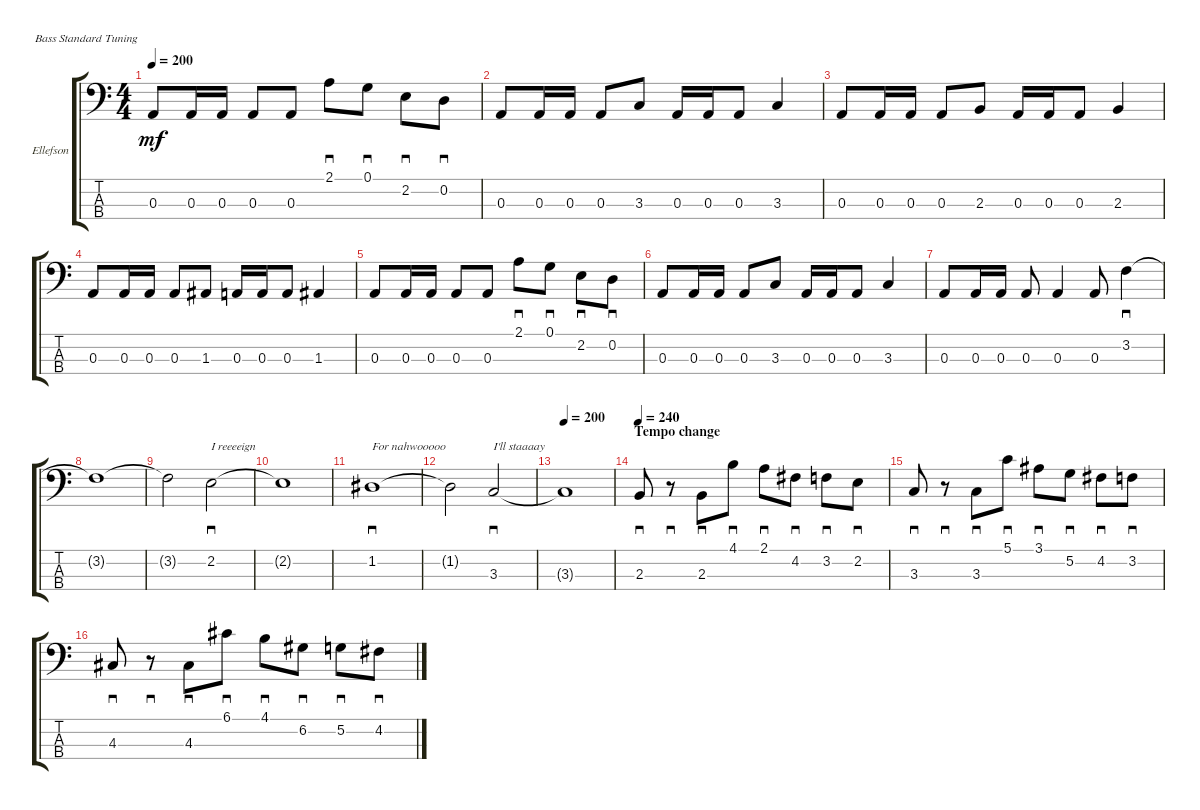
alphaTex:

\bracketExtendMode groupsimilarinstruments
\firstSystemTrackNameOrientation horizontal
\otherSystemsTrackNameOrientation horizontal
\track ("David Ellefson" "Ellefson") {instrument electricbasspick}
\staff {score tabs}
\tuning (G2 D2 A1 E1)
\ts (4 4)
\tempo 200
\clef f4
\ks c
0.3.8{dy mf} 0.3.16 0.3.16 0.3.8 0.3.8 2.1.8{sd} 0.1.8{sd} 2.2.8{sd} 0.2.8{sd} |
0.3.8 0.3.16 0.3.16 0.3.8 3.3.8 0.3.16 0.3.16 0.3.8 3.3.4 |
0.3.8 0.3.16 0.3.16 0.3.8 2.3.8 0.3.16 0.3.16 0.3.8 2.3.4 |
0.3.8 0.3.16 0.3.16 0.3.8 1.3.8 0.3.16 0.3.16 0.3.8 1.3.4 |
0.3.8 0.3.16 0.3.16 0.3.8 0.3.8 2.1.8{sd} 0.1.8{sd} 2.2.8{sd} 0.2.8{sd} |
0.3.8 0.3.16 0.3.16 0.3.8 3.3.8 0.3.16 0.3.16 0.3.8 3.3.4 |
0.3.8 0.3.16 0.3.16 0.3.8 0.3.4 0.3.8 3.2.4{sd} |
3.2{t}.1 |
3.2{t}.2 2.2.2{sd txt "I reeeeign"} |
2.2{t}.1 |
1.2.1{sd txt "For nahwooooo"} |
1.2{t}.2 3.3.2{sd txt "I'll staaaay"} |
\tempo 200
3.3{t}.1 |
\section ("" "Tempo change")
\tempo 240
2.3.8{sd} r.8{sd} 2.3.8{sd} 4.1.8{sd} 2.1.8{sd} 4.2.8{sd} 3.2.8{sd} 2.2.8{sd} |
3.3.8{sd} r.8{sd} 3.3.8{sd} 5.1.8{sd} 3.1.8{sd} 5.2.8{sd} 4.2.8{sd} 3.2.8{sd} |
4.3.8{sd} r.8{sd} 4.3.8{sd} 6.1.8{sd} 4.1.8{sd} 6.2.8{sd} 5.2.8{sd} 4.2.8{sd}
